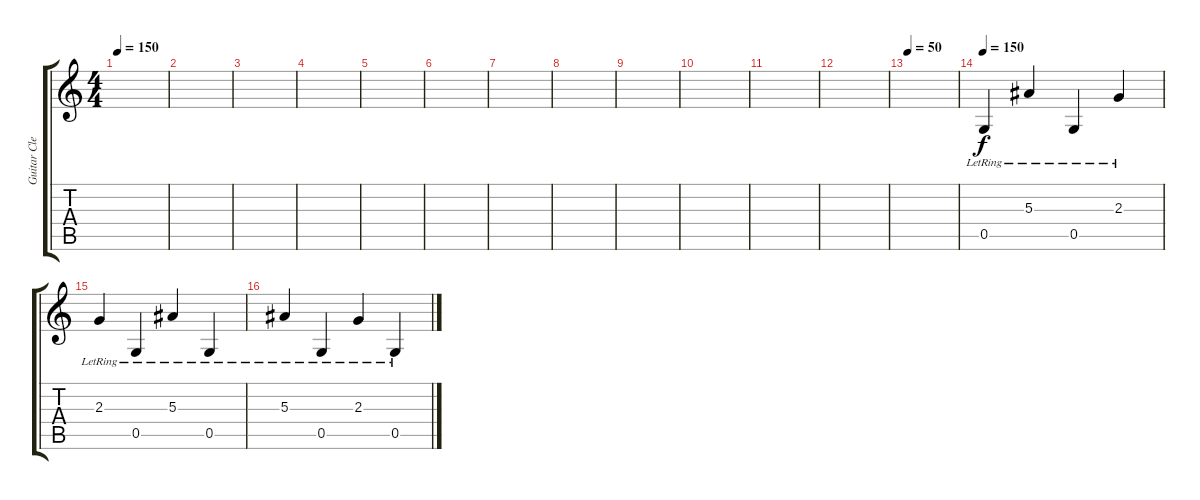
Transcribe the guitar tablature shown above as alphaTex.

\track ("Guitar Clean 2" "Guitar Cle") {instrument acousticguitarnylon}
\staff {score tabs}
\tuning (D4 A3 F3 C3 G2 C2) {hide}
\ts (4 4)
\tempo 150
\clef g2
\ks c
|
|
|
|
|
|
|
|
|
|
|
|
\tempo 50
|
\tempo 150
0.5{lr}.4{volume 16 instrument acousticguitarnylon} 5.3{lr}.4 0.5{lr}.4 2.3{lr}.4 |
2.3{lr}.4 0.5{lr}.4 5.3{lr}.4 0.5{lr}.4 |
5.3{lr}.4 0.5{lr}.4 2.3{lr}.4 0.5{lr}.4
